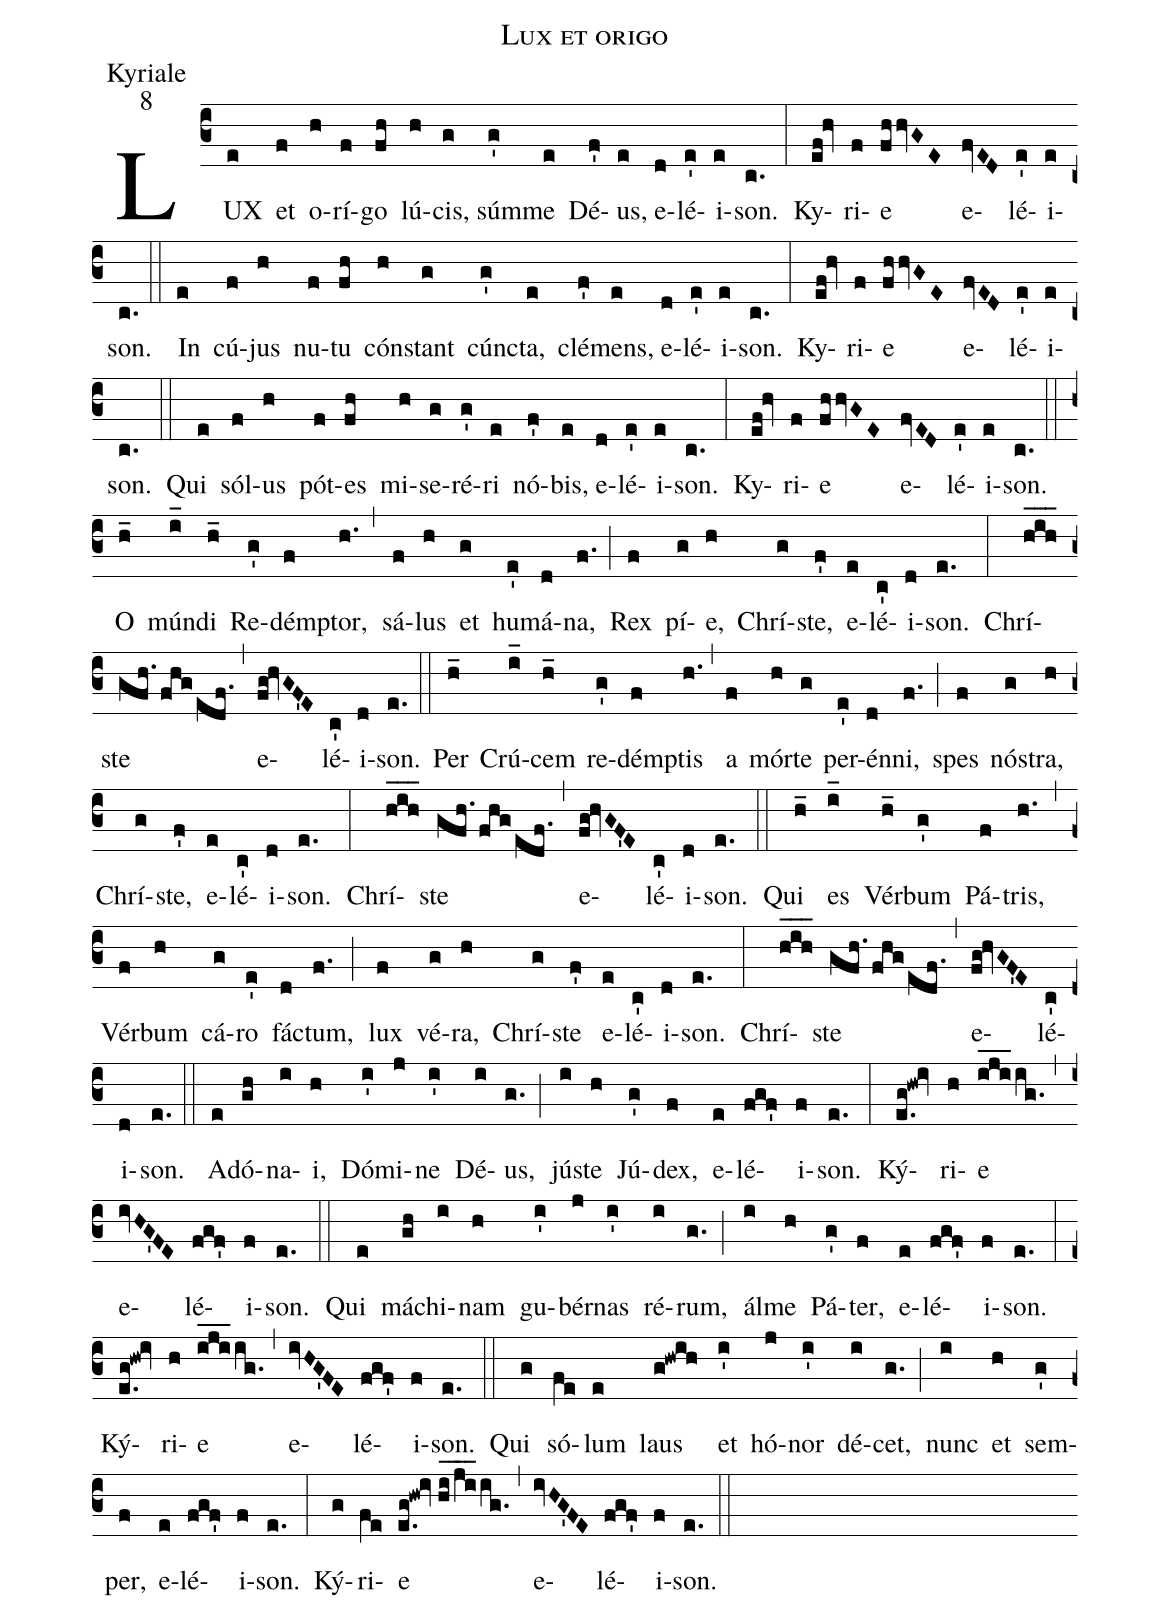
name:Lux et origo;
office-part:Kyriale;
mode:8;
%%
(c3) LUX(e) et(f) o(h)rí(f)go(fh) lú(h)cis(g), súm(g')me(e) Dé(f')us(e), e(d)lé(e')i(e)son.(c.) (:) Ky(ef!hv)ri(f)e(fhhvGE) e(fvED)lé(e')i(e)son.(c.) (::)
In(e) cú(f)jus(h) nu(f)tu(fh) cón(h)stant(g) cún(g')cta,(e) clé(f')mens(e), e(d)lé(e')i(e)son.(c.) (:) Ky(ef!hv)ri(f)e(fhhvGE) e(fvED)lé(e')i(e)son.(c.) (::)
Qui(e) sól(f)us(h) pót(f)es(fh) mi(h)se(g)ré(g')ri(e) nó(f')bis(e), e(d)lé(e')i(e)son.(c.) (:) Ky(ef!hv)ri(f)e(fhhvGE) e(fvED)lé(e')i(e)son.(c.) (::)
O(h_) mún(i_)di(h_) Re(g')dém(f)ptor,(h.) (,) sá(f)lus(h) et(g) hu(e')má(d)na,(f.) (;) Rex(f) pí(g)e,(h) Chrí(g)ste,(f') e(e)lé(c')i(d)son.(e.) (:)
Chrí(hih___)ste(gfh./fhg/edf.) (,) e(fg!hvGF'E)lé(c')i(d)son.(e.) (::)
Per(h_) Crú(i_)cem(h_) re(g')dém(f)ptis(h.) (,) a(f) mór(h)te(g) per(e')én(d)ni,(f.) (;) spes(f) nós(g)tra,(h) Chrí(g)ste,(f') e(e)lé(c')i(d)son.(e.) (:)
Chrí(hih___)ste(gfh./fhg/edf.) (,) e(fg!hvGF'E)lé(c')i(d)son.(e.) (::)
Qui(h_) es(i_) Vér(h_)bum(g') Pá(f)tris,(h.) (,) Vér(f)bum(h) cá(g)ro(e') fác(d)tum,(f.) (;) lux(f) vé(g)ra,(h) Chrí(g)ste(f') e(e)lé(c')i(d)son.(e.) (:)
Chrí(hih___)ste(gfh./fhg/edf.) (,) e(fg!hvGF'E)lé(c')i(d)son.(e.) (::)
A(e)dó(gh)na(i)i,(h) Dó(i')mi(j)ne(i') Dé(i)us,(g.) (;) jú(i)ste(h) Jú(g')dex,(f) e(e)lé(fgf')i(f)son.(e.) (:) Ký(e.g!hw!iv)ri(h)e(iji___/ig.) (,) e(ivHG'FE)lé(fgf')i(f)son.(e.) (::)
Qui(e) má(gh)chi(i)nam(h) gu(i')bér(j)nas(i') ré(i)rum,(g.) (;) ál(i)me(h) Pá(g')ter,(f) e(e)lé(fgf')i(f)son.(e.) (:) Ký(e.g!hw!iv)ri(h)e(iji___/ig.) (,) e(ivHG'FE)lé(fgf')i(f)son.(e.) (::)
Qui(g) só(fe)lum(e) laus(g!hw!i!h) et(i') hó(j)nor(i') dé(i)cet,(g.) (;) nunc(i) et(h) sem(g')per,(f) e(e)lé(fgf')i(f)son.(e.) (:)  Ký(g)ri(fe)e(e.g!hw!iv//hi_/j_i_/ig.) (,) e(ivHG'FE)lé(fgf')i(f)son.(e.) (::)
